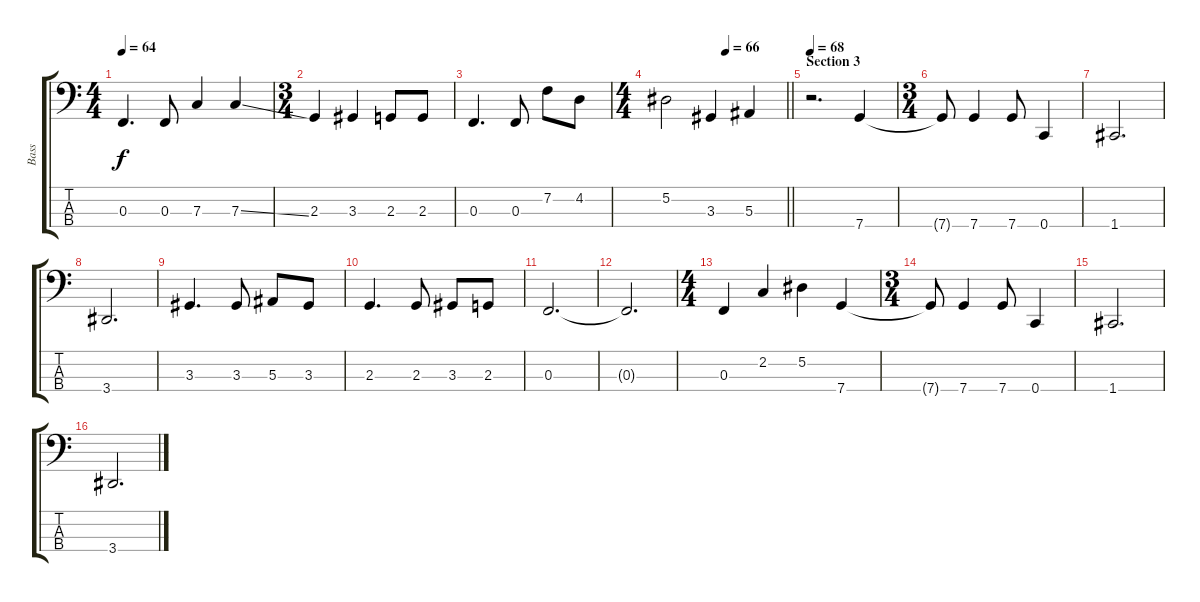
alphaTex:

\track ("Bass" "Bass") {instrument electricbasspick}
\staff {score tabs}
\tuning (Eb2 Bb1 F1 C1) {hide}
\ts (4 4)
\tempo 64
\clef f4
\ks c
0.3.4{d dy f} 0.3.8 7.3.4 7.3{ss}.4 |
\ts (3 4)
2.3.4 3.3.4 2.3.8 2.3.8 |
0.3.4{d} 0.3.8 7.2.8 4.2.8 |
\ts (4 4)
\tempo (66 0.5)
\barLineRight lightlight
5.2.2 3.3.4 5.3.4 |
\section ("" "Section 3")
\tempo 68
r.2{d} 7.4.4 |
\ts (3 4)
7.4{t}.8 7.4.4 7.4.8 0.4.4 |
1.4.2{d} |
3.4.2{d} |
3.3.4{d} 3.3.8 5.3.8 3.3.8 |
2.3.4{d} 2.3.8 3.3.8 2.3.8 |
0.3.2{d} |
0.3{t}.2{d} |
\ts (4 4)
0.3.4 2.2.4 5.2.4 7.4.4 |
\ts (3 4)
7.4{t}.8 7.4.4 7.4.8 0.4.4 |
1.4.2{d} |
3.4.2{d}
